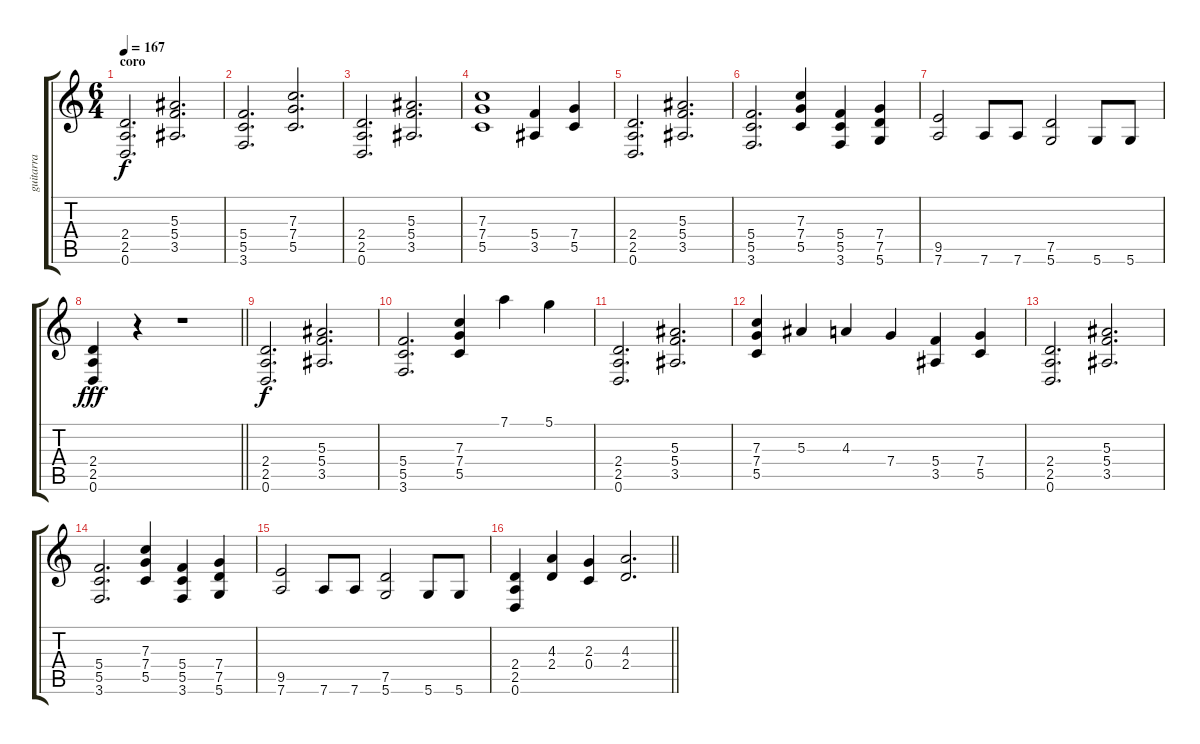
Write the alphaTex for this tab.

\track ("guitarra" "guitarra") {instrument distortionguitar}
\staff {score tabs}
\tuning (D4 A3 F3 C3 G2 D2) {hide}
\ts (6 4)
\section ("" "coro")
\tempo 167
\clef g2
\ks c
(2.4 2.5 0.6).2{d dy f} (5.3 5.4 3.5).2{d} |
(5.4 5.5 3.6).2{d} (7.3 7.4 5.5).2{d} |
(2.4 2.5 0.6).2{d} (5.3 5.4 3.5).2{d} |
(7.3 7.4 5.5).1 (5.4 3.5).4 (7.4 5.5).4 |
(2.4 2.5 0.6).2{d} (5.3 5.4 3.5).2{d} |
(5.4 5.5 3.6).2{d} (7.3 7.4 5.5).4 (5.4 5.5 3.6).4 (7.4 7.5 5.6).4 |
(9.5 7.6).2 7.6.8 7.6.8 (7.5 5.6).2 5.6.8 5.6.8 |
\barLineRight lightlight
(2.4 2.5 0.6).4{dy fff} r.4 r.1 |
(2.4 2.5 0.6).2{d dy f} (5.3 5.4 3.5).2{d} |
(5.4 5.5 3.6).2{d} (7.3 7.4 5.5).4 7.1.4 5.1.4 |
(2.4 2.5 0.6).2{d} (5.3 5.4 3.5).2{d} |
(7.3 7.4 5.5).4 5.3.4 4.3.4 7.4.4 (5.4 3.5).4 (7.4 5.5).4 |
(2.4 2.5 0.6).2{d} (5.3 5.4 3.5).2{d} |
(5.4 5.5 3.6).2{d} (7.3 7.4 5.5).4 (5.4 5.5 3.6).4 (7.4 7.5 5.6).4 |
(9.5 7.6).2 7.6.8 7.6.8 (7.5 5.6).2 5.6.8 5.6.8 |
\barLineRight lightlight
(2.4 2.5 0.6).4 (4.3 2.4).4 (2.3 0.4).4 (4.3 2.4).2{d}
